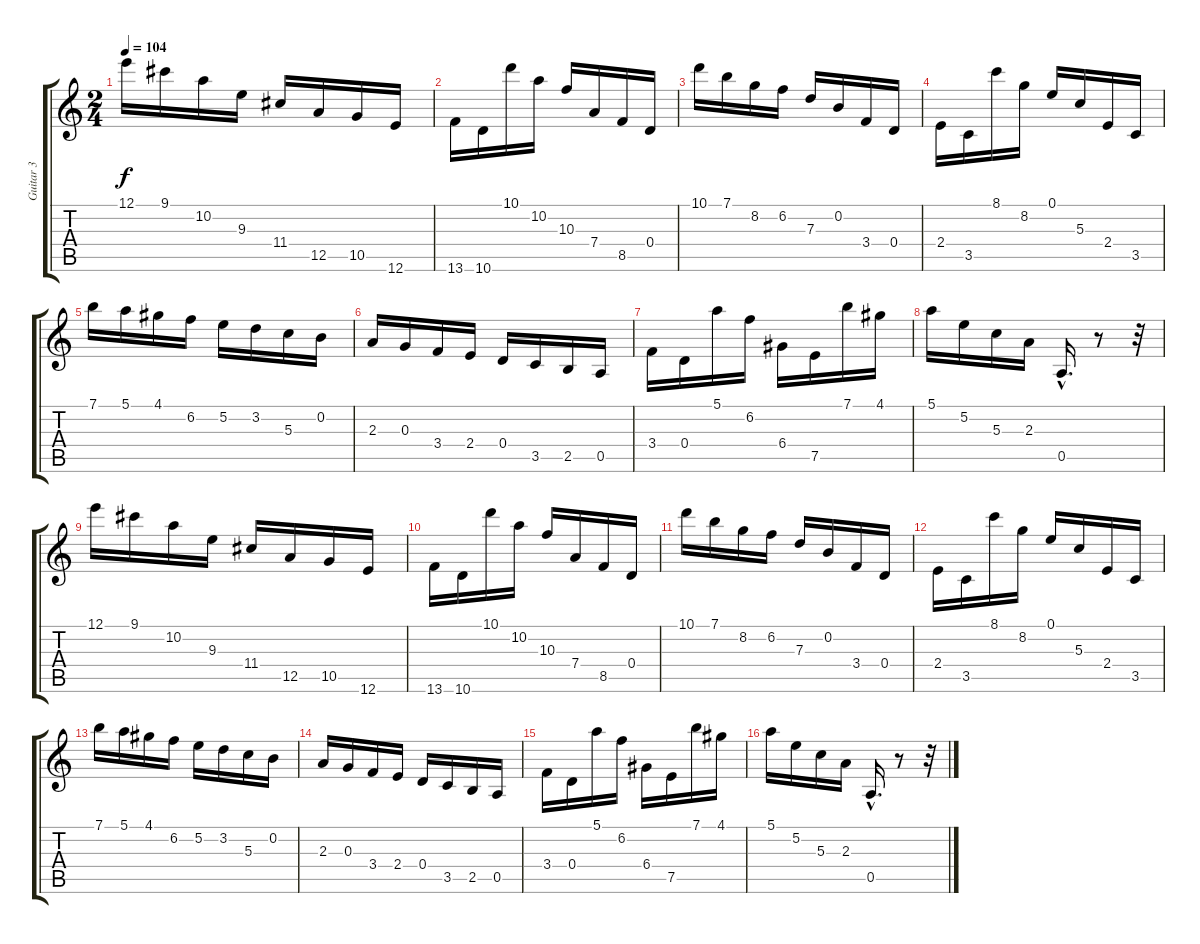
\track ("Guitar 3" "Guitar 3") {instrument acousticguitarnylon}
\staff {score tabs}
\tuning (E4 B3 G3 D3 A2 E2) {hide}
\ts (2 4)
\tempo 104
\clef g2
\ks c
12.1.16{dy f} 9.1.16 10.2.16 9.3.16 11.4.16 12.5.16 10.5.16 12.6.16 |
13.6.16 10.6.16 10.1.16 10.2.16 10.3.16 7.4.16 8.5.16 0.4.16 |
10.1.16 7.1.16 8.2.16 6.2.16 7.3.16 0.2.16 3.4.16 0.4.16 |
2.4.16 3.5.16 8.1.16 8.2.16 0.1.16 5.3.16 2.4.16 3.5.16 |
7.1.16 5.1.16 4.1.16 6.2.16 5.2.16 3.2.16 5.3.16 0.2.16 |
2.3.16 0.3.16 3.4.16 2.4.16 0.4.16 3.5.16 2.5.16 0.5.16 |
3.4.16 0.4.16 5.1.16 6.2.16 6.4.16 7.5.16 7.1.16 4.1.16 |
5.1.16 5.2.16 5.3.16 2.3.16 0.5{hac}.16{d} r.8 r.32 |
12.1.16 9.1.16 10.2.16 9.3.16 11.4.16 12.5.16 10.5.16 12.6.16 |
13.6.16 10.6.16 10.1.16 10.2.16 10.3.16 7.4.16 8.5.16 0.4.16 |
10.1.16 7.1.16 8.2.16 6.2.16 7.3.16 0.2.16 3.4.16 0.4.16 |
2.4.16 3.5.16 8.1.16 8.2.16 0.1.16 5.3.16 2.4.16 3.5.16 |
7.1.16 5.1.16 4.1.16 6.2.16 5.2.16 3.2.16 5.3.16 0.2.16 |
2.3.16 0.3.16 3.4.16 2.4.16 0.4.16 3.5.16 2.5.16 0.5.16 |
3.4.16 0.4.16 5.1.16 6.2.16 6.4.16 7.5.16 7.1.16 4.1.16 |
5.1.16 5.2.16 5.3.16 2.3.16 0.5{hac}.16{d} r.8 r.32
